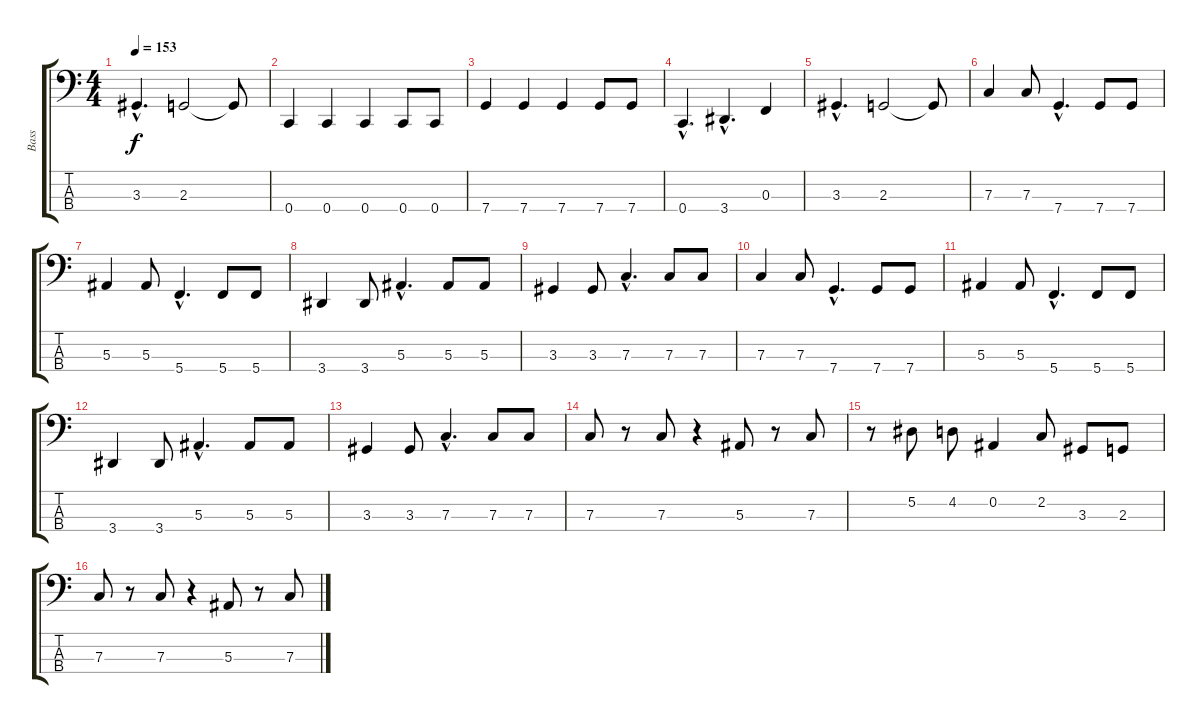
\track ("Bass" "Bass") {instrument slapbass1}
\staff {score tabs}
\tuning (Eb2 Bb1 F1 C1) {hide}
\ts (4 4)
\tempo 153
\clef f4
\ks c
3.3{hac}.4{d dy f} 2.3.2 2.3{t}.8 |
0.4.4 0.4.4 0.4.4 0.4.8 0.4.8 |
7.4.4 7.4.4 7.4.4 7.4.8 7.4.8 |
0.4{hac}.4{d} 3.4{hac}.4{d} 0.3.4 |
3.3{hac}.4{d} 2.3.2 2.3{t}.8 |
7.3.4 7.3.8 7.4{hac}.4{d} 7.4.8 7.4.8 |
5.3.4 5.3.8 5.4{hac}.4{d} 5.4.8 5.4.8 |
3.4.4 3.4.8 5.3{hac}.4{d} 5.3.8 5.3.8 |
3.3.4 3.3.8 7.3{hac}.4{d} 7.3.8 7.3.8 |
7.3.4 7.3.8 7.4{hac}.4{d} 7.4.8 7.4.8 |
5.3.4 5.3.8 5.4{hac}.4{d} 5.4.8 5.4.8 |
3.4.4 3.4.8 5.3{hac}.4{d} 5.3.8 5.3.8 |
3.3.4 3.3.8 7.3{hac}.4{d} 7.3.8 7.3.8 |
7.3.8 r.8 7.3.8 r.4 5.3.8 r.8 7.3.8 |
r.8 5.2.8 4.2.8 0.2.4 2.2.8 3.3.8 2.3.8 |
7.3.8 r.8 7.3.8 r.4 5.3.8 r.8 7.3.8
